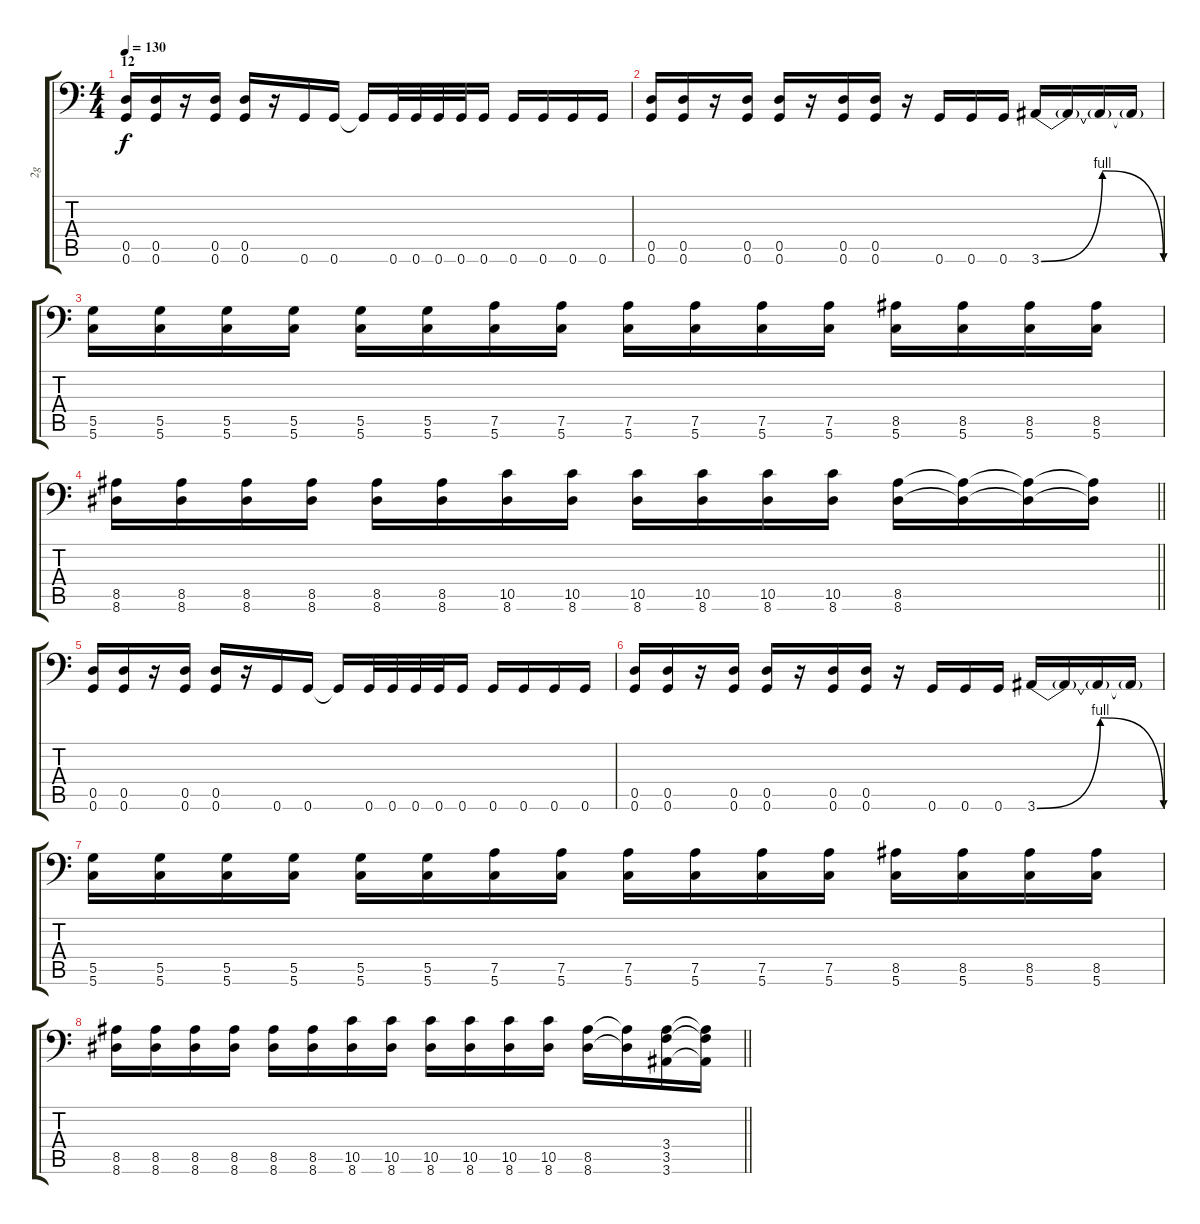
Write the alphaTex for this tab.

\track ("2g" "2g") {instrument distortionguitar}
\staff {score tabs}
\tuning (A3 E3 C3 G2 D2 G1) {hide}
\ts (4 4)
\section ("" "12")
\tempo 130
\clef f4
\ks c
(0.5 0.6).16{dy f} (0.5 0.6).16 r.16 (0.5 0.6).16 (0.5 0.6).16 r.16 0.6.16 0.6.16 0.6{t}.16 0.6.32 0.6.32 0.6.32 0.6.32 0.6.16 0.6.16 0.6.16 0.6.16 0.6.16 |
(0.5 0.6).16 (0.5 0.6).16 r.16 (0.5 0.6).16 (0.5 0.6).16 r.16 (0.5 0.6).16 (0.5 0.6).16 r.16 0.6.16 0.6.16 0.6.16 3.6{be (bendrelease 0 0 30 4 30 4 60 0)}.16 3.6{t}.16 3.6{t}.16 3.6{t}.16 |
(5.5 5.6).16 (5.5 5.6).16 (5.5 5.6).16 (5.5 5.6).16 (5.5 5.6).16 (5.5 5.6).16 (7.5 5.6).16 (7.5 5.6).16 (7.5 5.6).16 (7.5 5.6).16 (7.5 5.6).16 (7.5 5.6).16 (8.5 5.6).16 (8.5 5.6).16 (8.5 5.6).16 (8.5 5.6).16 |
\barLineRight lightlight
(8.5 8.6).16 (8.5 8.6).16 (8.5 8.6).16 (8.5 8.6).16 (8.5 8.6).16 (8.5 8.6).16 (10.5 8.6).16 (10.5 8.6).16 (10.5 8.6).16 (10.5 8.6).16 (10.5 8.6).16 (10.5 8.6).16 (8.5 8.6).16 (8.5{t} 8.6{t}).16 (8.5{t} 8.6{t}).16 (8.5{t} 8.6{t}).16 |
(0.5 0.6).16 (0.5 0.6).16 r.16 (0.5 0.6).16 (0.5 0.6).16 r.16 0.6.16 0.6.16 0.6{t}.16 0.6.32 0.6.32 0.6.32 0.6.32 0.6.16 0.6.16 0.6.16 0.6.16 0.6.16 |
(0.5 0.6).16 (0.5 0.6).16 r.16 (0.5 0.6).16 (0.5 0.6).16 r.16 (0.5 0.6).16 (0.5 0.6).16 r.16 0.6.16 0.6.16 0.6.16 3.6{be (bendrelease 0 0 30 4 30 4 60 0)}.16 3.6{t}.16 3.6{t}.16 3.6{t}.16 |
(5.5 5.6).16 (5.5 5.6).16 (5.5 5.6).16 (5.5 5.6).16 (5.5 5.6).16 (5.5 5.6).16 (7.5 5.6).16 (7.5 5.6).16 (7.5 5.6).16 (7.5 5.6).16 (7.5 5.6).16 (7.5 5.6).16 (8.5 5.6).16 (8.5 5.6).16 (8.5 5.6).16 (8.5 5.6).16 |
\barLineRight lightlight
(8.5 8.6).16 (8.5 8.6).16 (8.5 8.6).16 (8.5 8.6).16 (8.5 8.6).16 (8.5 8.6).16 (10.5 8.6).16 (10.5 8.6).16 (10.5 8.6).16 (10.5 8.6).16 (10.5 8.6).16 (10.5 8.6).16 (8.5 8.6).16 (8.5{t} 8.6{t}).16 (3.4 3.5 3.6).16 (3.4{t} 3.5{t} 3.6{t}).16
